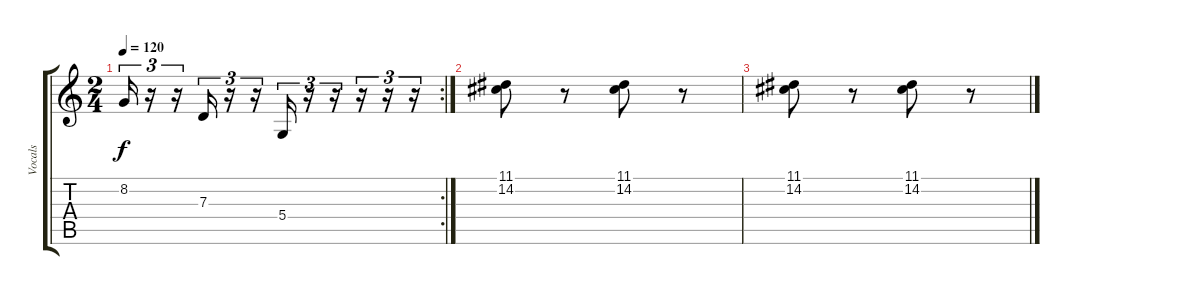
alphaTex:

\track ("Vocals" "Vocals") {instrument pizzicatostrings}
\staff {score tabs}
\tuning (E4 B3 G3 D3 A2 E2) {hide}
\rc 2
\ts (2 4)
\tempo 120
\clef g2
\ks c
8.2.16{tu (3 2) dy f} r.16{tu (3 2)} r.16{tu (3 2)} 7.3.16{tu (3 2)} r.16{tu (3 2)} r.16{tu (3 2)} 5.4.16{tu (3 2)} r.16{tu (3 2)} r.16{tu (3 2)} r.16{tu (3 2)} r.16{tu (3 2)} r.16{tu (3 2)} |
(11.1 14.2).8 r.8 (11.1 14.2).8 r.8 |
(11.1 14.2).8 r.8 (11.1 14.2).8 r.8
